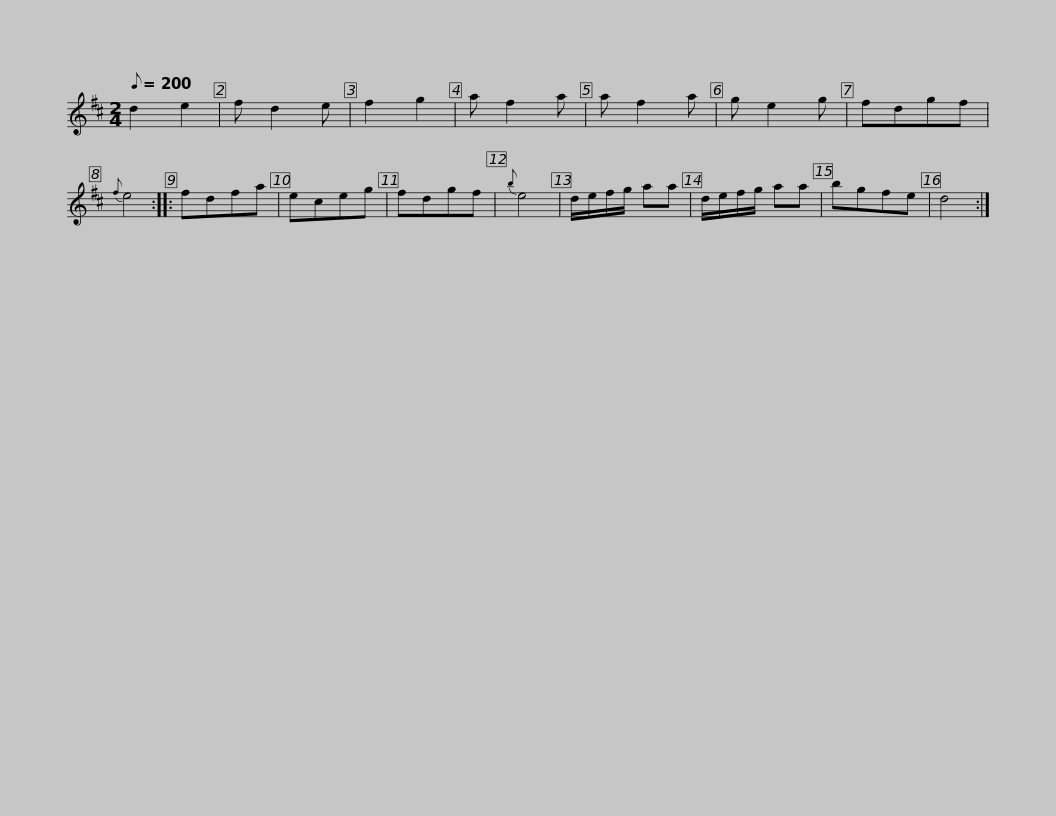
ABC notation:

X:1
L:1/8
Q:1/8=200
M:2/4
I:linebreak $
K:D
V:1 treble
V:1
 d2 e2 | f d2 e | f2 g2 | a f2 a | a f2 a | %5
 g e2 g | fdgf |{f} e4 ::$ fdfa | eceg | %10
 fdgf |{b} e4 | d/e/f/g/ aa | d/e/f/g/ aa | bgfe | %15
 d4 :| %16
